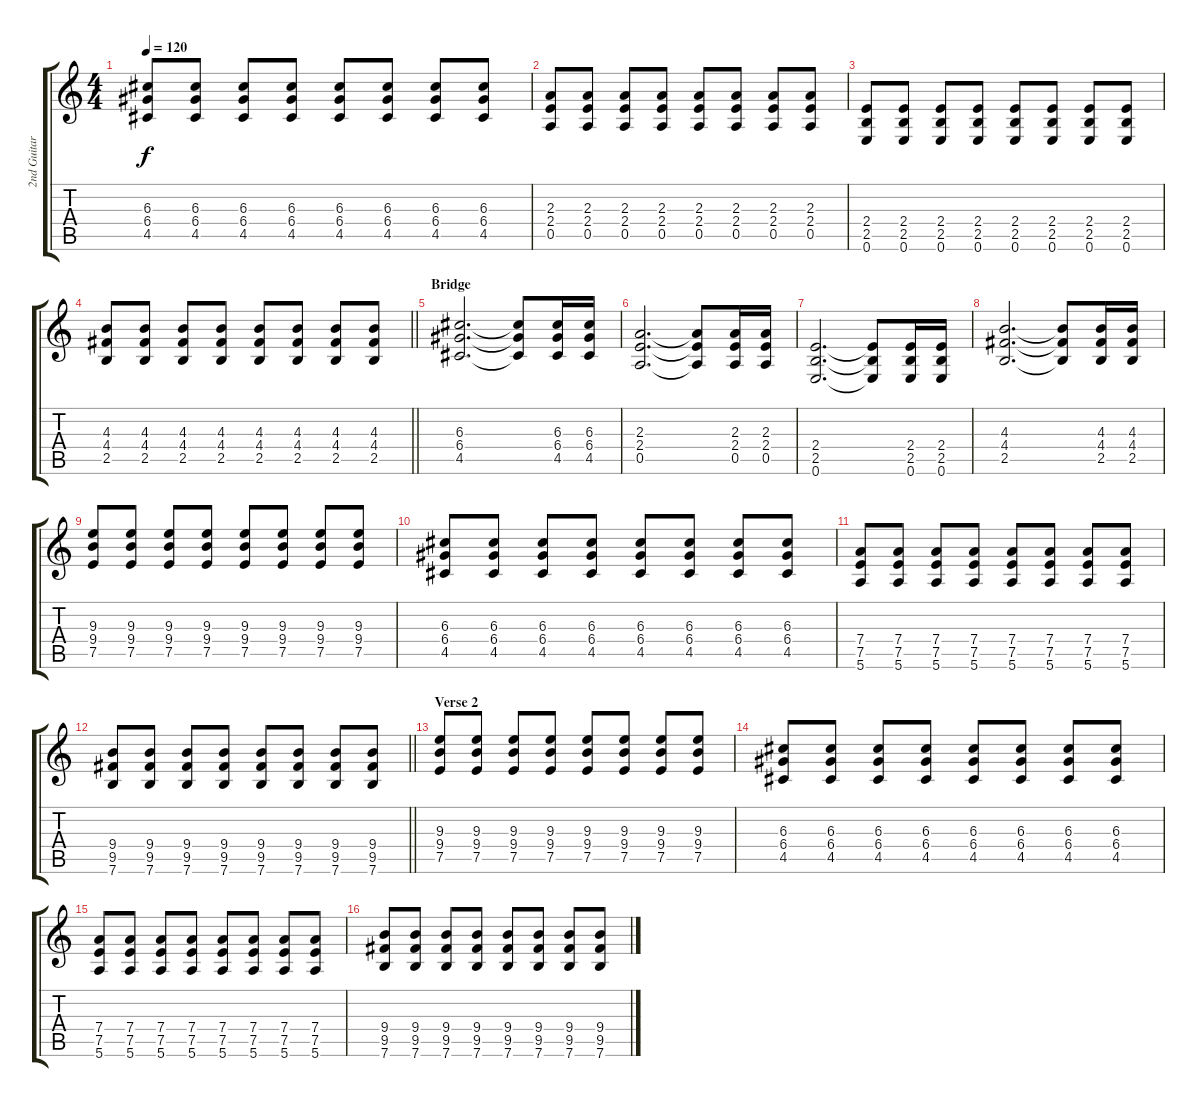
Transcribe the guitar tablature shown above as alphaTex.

\track ("2nd Guitar" "2nd Guitar") {instrument distortionguitar}
\staff {score tabs}
\tuning (E4 B3 G3 D3 A2 E2) {hide}
\ts (4 4)
\tempo 120
\clef g2
\ks c
(6.3 6.4 4.5).8{dy f} (6.3 6.4 4.5).8 (6.3 6.4 4.5).8 (6.3 6.4 4.5).8 (6.3 6.4 4.5).8 (6.3 6.4 4.5).8 (6.3 6.4 4.5).8 (6.3 6.4 4.5).8 |
(2.3 2.4 0.5).8 (2.3 2.4 0.5).8 (2.3 2.4 0.5).8 (2.3 2.4 0.5).8 (2.3 2.4 0.5).8 (2.3 2.4 0.5).8 (2.3 2.4 0.5).8 (2.3 2.4 0.5).8 |
(2.4 2.5 0.6).8 (2.4 2.5 0.6).8 (2.4 2.5 0.6).8 (2.4 2.5 0.6).8 (2.4 2.5 0.6).8 (2.4 2.5 0.6).8 (2.4 2.5 0.6).8 (2.4 2.5 0.6).8 |
\barLineRight lightlight
(4.3 4.4 2.5).8 (4.3 4.4 2.5).8 (4.3 4.4 2.5).8 (4.3 4.4 2.5).8 (4.3 4.4 2.5).8 (4.3 4.4 2.5).8 (4.3 4.4 2.5).8 (4.3 4.4 2.5).8 |
\section ("" "Bridge")
(6.3 6.4 4.5).2{d} (6.3{t} 6.4{t} 4.5{t}).8 (6.3 6.4 4.5).16 (6.3 6.4 4.5).16 |
(2.3 2.4 0.5).2{d} (2.3{t} 2.4{t} 0.5{t}).8 (2.3 2.4 0.5).16 (2.3 2.4 0.5).16 |
(2.4 2.5 0.6).2{d} (2.4{t} 2.5{t} 0.6{t}).8 (2.4 2.5 0.6).16 (2.4 2.5 0.6).16 |
(4.3 4.4 2.5).2{d} (4.3{t} 4.4{t} 2.5{t}).8 (4.3 4.4 2.5).16 (4.3 4.4 2.5).16 |
(9.3 9.4 7.5).8 (9.3 9.4 7.5).8 (9.3 9.4 7.5).8 (9.3 9.4 7.5).8 (9.3 9.4 7.5).8 (9.3 9.4 7.5).8 (9.3 9.4 7.5).8 (9.3 9.4 7.5).8 |
(6.3 6.4 4.5).8 (6.3 6.4 4.5).8 (6.3 6.4 4.5).8 (6.3 6.4 4.5).8 (6.3 6.4 4.5).8 (6.3 6.4 4.5).8 (6.3 6.4 4.5).8 (6.3 6.4 4.5).8 |
(7.4 7.5 5.6).8 (7.4 7.5 5.6).8 (7.4 7.5 5.6).8 (7.4 7.5 5.6).8 (7.4 7.5 5.6).8 (7.4 7.5 5.6).8 (7.4 7.5 5.6).8 (7.4 7.5 5.6).8 |
\barLineRight lightlight
(9.4 9.5 7.6).8 (9.4 9.5 7.6).8 (9.4 9.5 7.6).8 (9.4 9.5 7.6).8 (9.4 9.5 7.6).8 (9.4 9.5 7.6).8 (9.4 9.5 7.6).8 (9.4 9.5 7.6).8 |
\section ("" "Verse 2")
(9.3 9.4 7.5).8 (9.3 9.4 7.5).8 (9.3 9.4 7.5).8 (9.3 9.4 7.5).8 (9.3 9.4 7.5).8 (9.3 9.4 7.5).8 (9.3 9.4 7.5).8 (9.3 9.4 7.5).8 |
(6.3 6.4 4.5).8 (6.3 6.4 4.5).8 (6.3 6.4 4.5).8 (6.3 6.4 4.5).8 (6.3 6.4 4.5).8 (6.3 6.4 4.5).8 (6.3 6.4 4.5).8 (6.3 6.4 4.5).8 |
(7.4 7.5 5.6).8 (7.4 7.5 5.6).8 (7.4 7.5 5.6).8 (7.4 7.5 5.6).8 (7.4 7.5 5.6).8 (7.4 7.5 5.6).8 (7.4 7.5 5.6).8 (7.4 7.5 5.6).8 |
(9.4 9.5 7.6).8 (9.4 9.5 7.6).8 (9.4 9.5 7.6).8 (9.4 9.5 7.6).8 (9.4 9.5 7.6).8 (9.4 9.5 7.6).8 (9.4 9.5 7.6).8 (9.4 9.5 7.6).8
